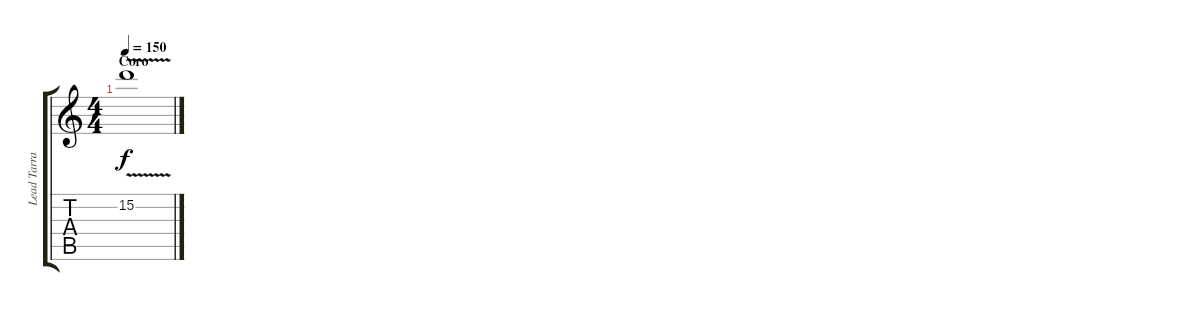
\track ("Lead Tarra" "Lead Tarra") {instrument distortionguitar}
\staff {score tabs}
\tuning (E4 B3 G3 D3 A2 E2) {hide}
\ts (4 4)
\section ("" "Coro")
\tempo 150
\clef g2
\ks c
15.2{v}.1{dy f}
